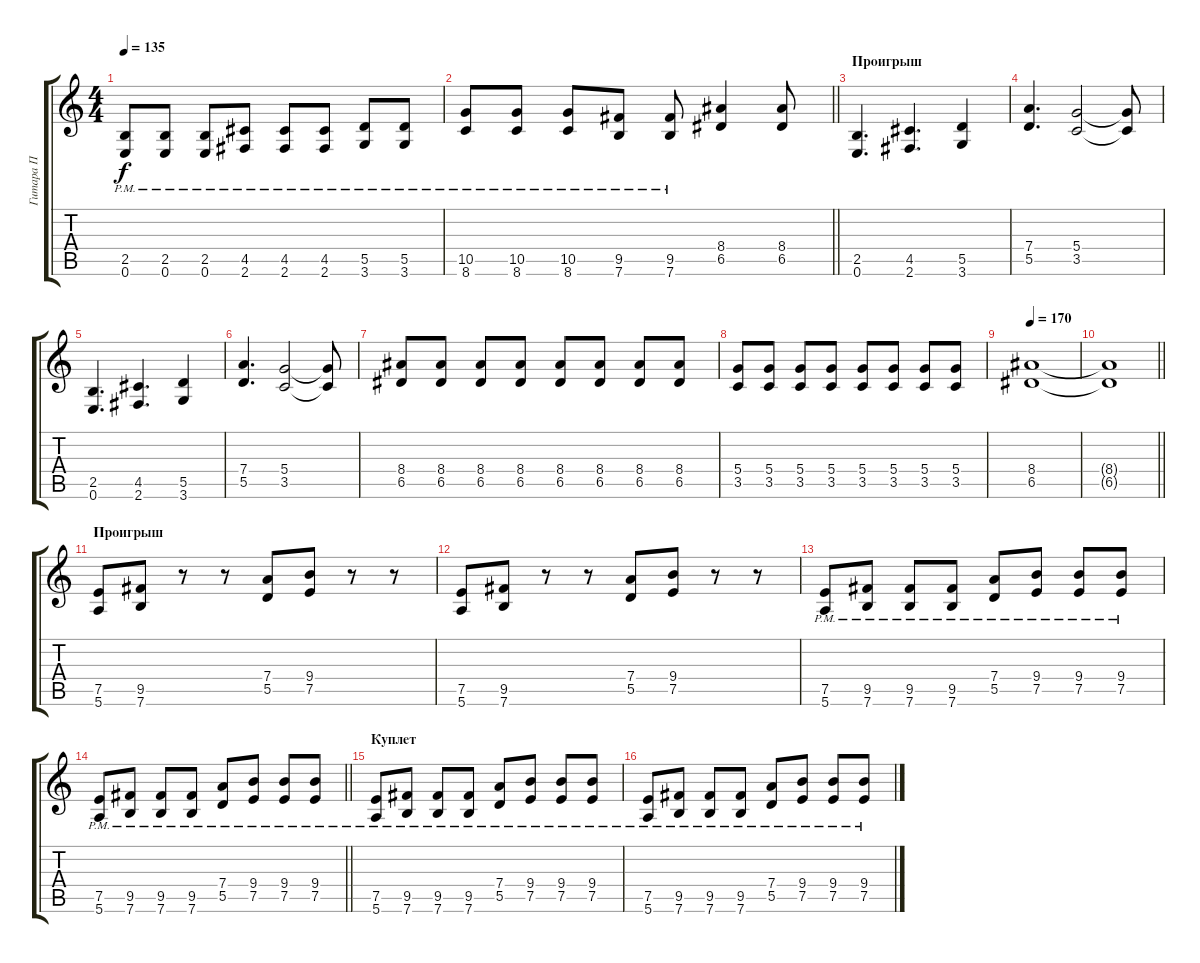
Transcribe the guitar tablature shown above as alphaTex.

\track ("Гитара П" "Гитара П") {instrument overdrivenguitar}
\staff {score tabs}
\tuning (E4 B3 G3 D3 A2 E2) {hide}
\ts (4 4)
\tempo 135
\clef g2
\ks c
(2.5{pm} 0.6{pm}).8{dy f} (2.5{pm} 0.6{pm}).8 (2.5{pm} 0.6{pm}).8 (4.5{pm} 2.6{pm}).8 (4.5{pm} 2.6{pm}).8 (4.5{pm} 2.6{pm}).8 (5.5{pm} 3.6{pm}).8 (5.5{pm} 3.6{pm}).8 |
\barLineRight lightlight
(10.5{pm} 8.6{pm}).8 (10.5{pm} 8.6{pm}).8 (10.5{pm} 8.6{pm}).8 (9.5{pm} 7.6{pm}).8 (9.5{pm} 7.6{pm}).8 (8.4 6.5).4 (8.4 6.5).8 |
\section ("" "Проигрыш")
(2.5 0.6).4{d} (4.5 2.6).4{d} (5.5 3.6).4 |
(7.4 5.5).4{d} (5.4 3.5).2 (5.4{t} 3.5{t}).8 |
(2.5 0.6).4{d} (4.5 2.6).4{d} (5.5 3.6).4 |
(7.4 5.5).4{d} (5.4 3.5).2 (5.4{t} 3.5{t}).8 |
(8.4 6.5).8 (8.4 6.5).8 (8.4 6.5).8 (8.4 6.5).8 (8.4 6.5).8 (8.4 6.5).8 (8.4 6.5).8 (8.4 6.5).8 |
(5.4 3.5).8 (5.4 3.5).8 (5.4 3.5).8 (5.4 3.5).8 (5.4 3.5).8 (5.4 3.5).8 (5.4 3.5).8 (5.4 3.5).8 |
\tempo 170
(8.4 6.5).1 |
\barLineRight lightlight
(8.4{t} 6.5{t}).1 |
\section ("" "Проигрыш")
(7.5 5.6).8 (9.5 7.6).8 r.8 r.8 (7.4 5.5).8 (9.4 7.5).8 r.8 r.8 |
(7.5 5.6).8 (9.5 7.6).8 r.8 r.8 (7.4 5.5).8 (9.4 7.5).8 r.8 r.8 |
(7.5{pm} 5.6{pm}).8 (9.5{pm} 7.6{pm}).8 (9.5{pm} 7.6{pm}).8 (9.5{pm} 7.6{pm}).8 (7.4{pm} 5.5{pm}).8 (9.4{pm} 7.5{pm}).8 (9.4{pm} 7.5{pm}).8 (9.4{pm} 7.5{pm}).8 |
\barLineRight lightlight
(7.5{pm} 5.6{pm}).8 (9.5{pm} 7.6{pm}).8 (9.5{pm} 7.6{pm}).8 (9.5{pm} 7.6{pm}).8 (7.4{pm} 5.5{pm}).8 (9.4{pm} 7.5{pm}).8 (9.4{pm} 7.5{pm}).8 (9.4{pm} 7.5{pm}).8 |
\section ("" "Куплет")
(7.5{pm} 5.6{pm}).8 (9.5{pm} 7.6{pm}).8 (9.5{pm} 7.6{pm}).8 (9.5{pm} 7.6{pm}).8 (7.4{pm} 5.5{pm}).8 (9.4{pm} 7.5{pm}).8 (9.4{pm} 7.5{pm}).8 (9.4{pm} 7.5{pm}).8 |
(7.5{pm} 5.6{pm}).8 (9.5{pm} 7.6{pm}).8 (9.5{pm} 7.6{pm}).8 (9.5{pm} 7.6{pm}).8 (7.4{pm} 5.5{pm}).8 (9.4{pm} 7.5{pm}).8 (9.4{pm} 7.5{pm}).8 (9.4{pm} 7.5{pm}).8
